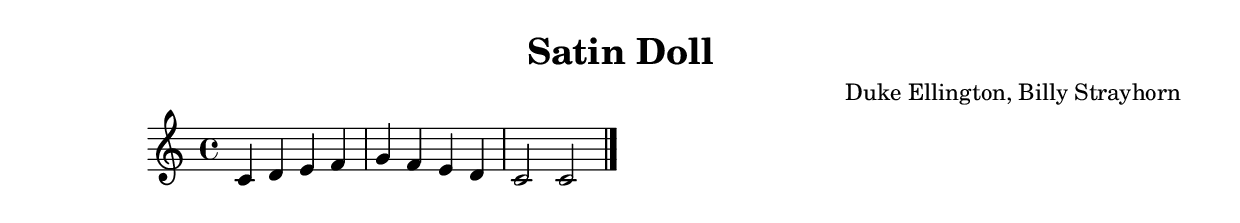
\version "2.24.4"

\header {
  title = "Satin Doll"
  composer = "Duke Ellington, Billy Strayhorn"
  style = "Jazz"
}

\score {
  \new Staff {
    \clef treble
    \time 4/4
    \key c \major
    
    % Simple chord progression placeholder
    c'4 d' e' f' |
    g' f' e' d' |
    c'2 c'2 |
    \bar "|."
  }
  \layout {}
  \midi {
    \tempo 4 = 120
  }
}